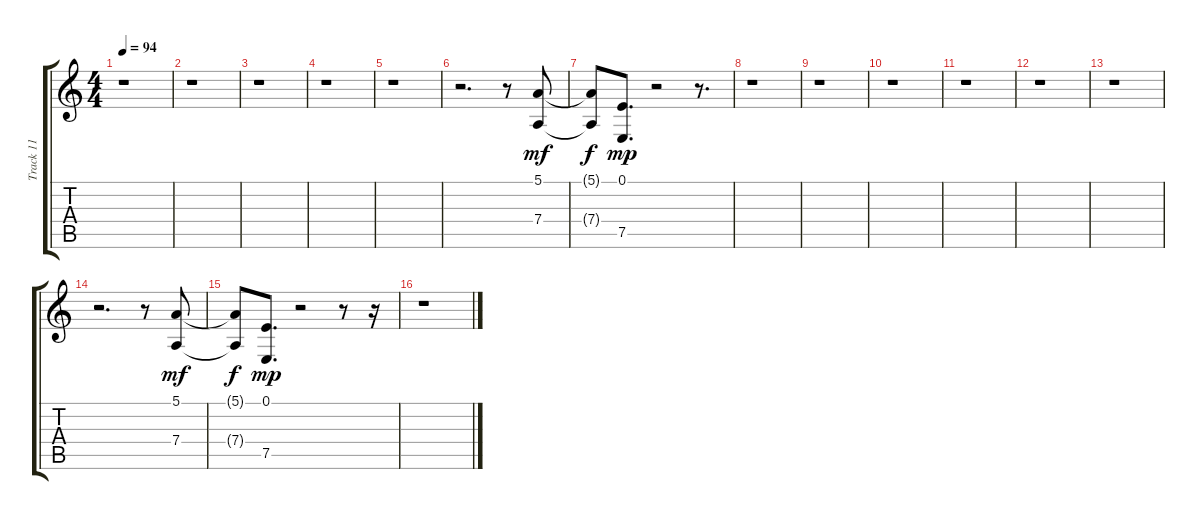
\track ("Track 11" "Track 11") {instrument breathnoise}
\staff {score tabs}
\tuning (E4 B3 G3 D3 A2 E2) {hide}
\ts (4 4)
\tempo 94
\clef g2
\ks c
r.1{dy mp} |
r.1 |
r.1 |
r.1 |
r.1 |
r.2{d} r.8 (5.1 7.4).8{dy mf} |
(5.1{t} 7.4{t}).8{dy f} (0.1 7.5).8{d dy mp} r.2 r.8{d} |
r.1 |
r.1 |
r.1 |
r.1 |
r.1 |
r.1 |
r.2{d} r.8 (5.1 7.4).8{dy mf} |
(5.1{t} 7.4{t}).8{dy f} (0.1 7.5).8{d dy mp} r.2 r.8 r.16 |
r.1
